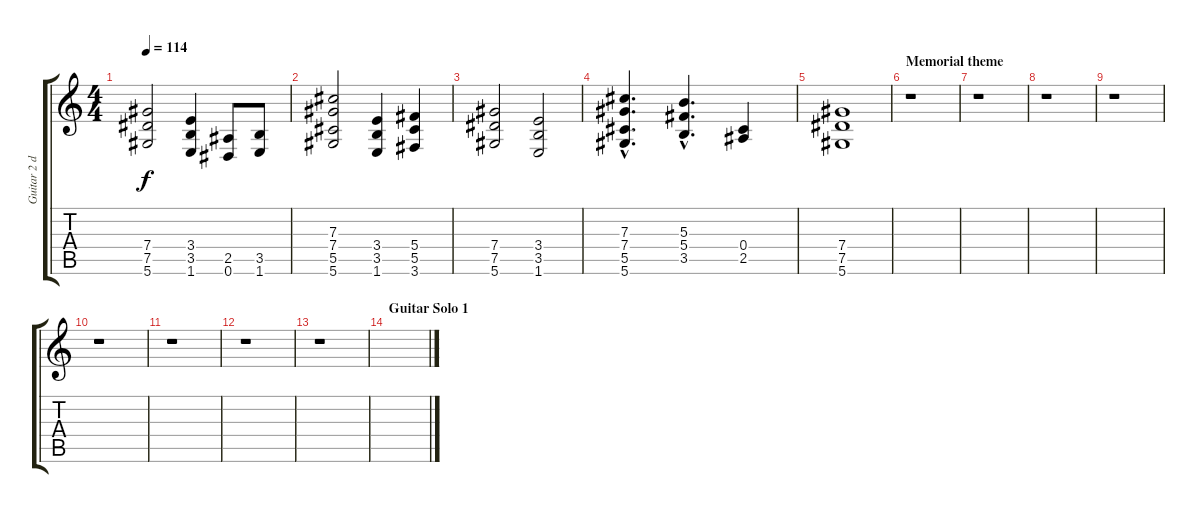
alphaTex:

\track ("Guitar 2 d" "Guitar 2 d") {instrument distortionguitar}
\staff {score tabs}
\tuning (Eb4 Bb3 Gb3 Db3 Ab2 Eb2) {hide}
\ts (4 4)
\tempo 114
\clef g2
\ks c
(7.4 7.5 5.6).2{dy f} (3.4 3.5 1.6).4 (2.5 0.6).8 (3.5 1.6).8 |
(7.3 7.4 5.5 5.6).2 (3.4 3.5 1.6).4 (5.4 5.5 3.6).4 |
(7.4 7.5 5.6).2 (3.4 3.5 1.6).2 |
(7.3{hac} 7.4{hac} 5.5{hac} 5.6{hac}).4{d} (5.3{hac} 5.4{hac} 3.5{hac}).4{d} (0.4 2.5).4 |
(7.4 7.5 5.6).1 |
\section ("" "Memorial theme")
r.1 |
r.1 |
r.1 |
r.1 |
r.1 |
r.1 |
r.1 |
r.1 |
\section ("" "Guitar Solo 1")
